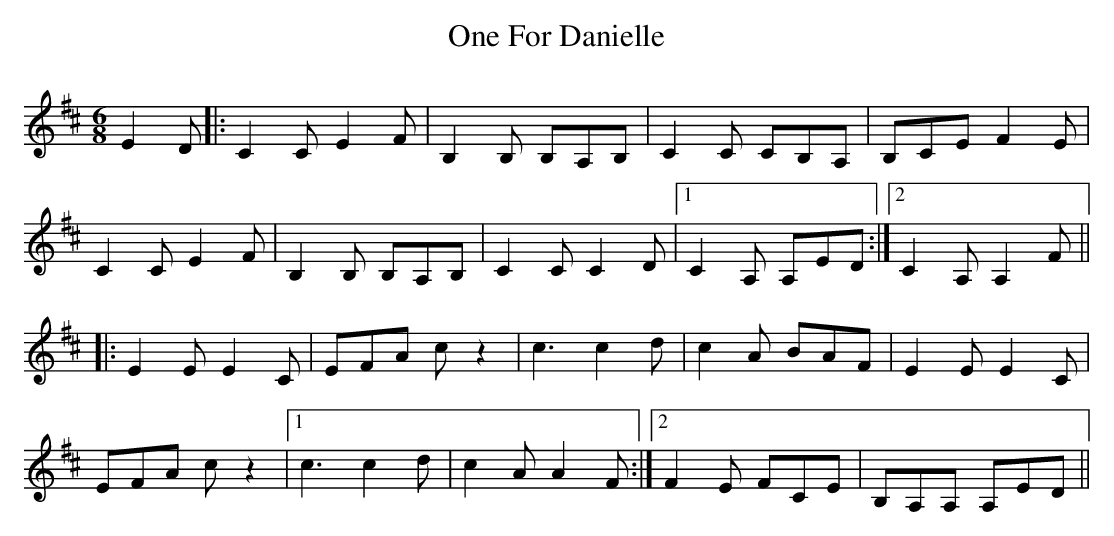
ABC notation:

X:1
T: One For Danielle
M: 6/8
L: 1/8
K: Edor
E2D|:C2C E2F|B,2B, B,A,B,|C2C CB,A,|B,CE F2E|
C2C E2F|B,2B, B,A,B,|C2C C2D|1 C2A, A,ED:|2 C2A, A,2F||
|:E2E E2C|EFA cz2|c3 c2d|c2A BAF|E2E E2C|
EFA cz2|1 c3 c2d|c2A A2F:|2 F2E FCE|B,A,A, A,ED||
